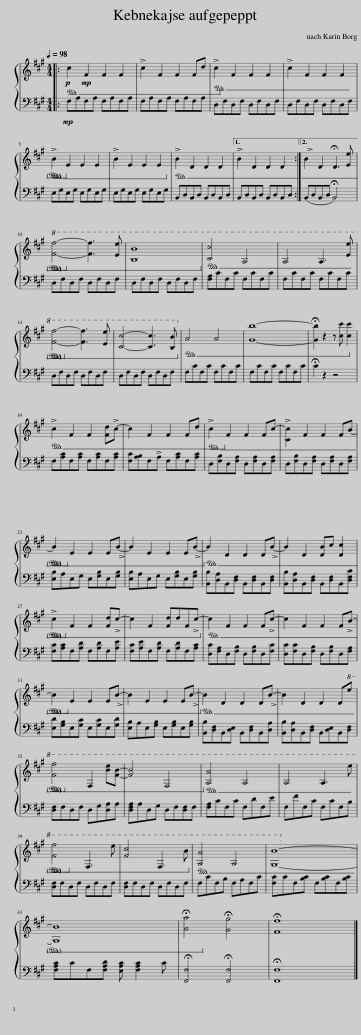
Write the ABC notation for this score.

X:1
%%score { 1 | 2 }
L:1/8
Q:1/4=98
M:4/4
I:linebreak $
K:A
V:1 treble
V:2 bass
V:1
|:!p!!ped! c2!mp! F2 F2 F2 | !>!c2 F2 F2 Fd |!ped! !>!c2 F2 F2 F2!ped-up! | !>!c2 F2 F2 F2 |$!ped! !>!B2 E2 E2 E2!ped-up! | %5
 !>!B2 E2 E2 E2 |!ped! !>!B2 D2 D2 D2!ped-up! |1 !>!B2 D2 D2 D2 :|2 !>!B2 D2 !fermata!D3 [Ee] ||$!ped!!8va(! [ff']4-!ped-up! [ff']3 [ee'] | %10
 [Bb]8 |!ped! [cc']4 A4!ped-up! | A4 A3 [ee'] |$!ped! [ff']4-!ped-up! [ff']3 [ee'] | [cc']4- [cc']3 [Bb]!8va)! | %15
!ped! A4 A4!ped-up! | [Gb]8- | !fermata![Gb]2 z2 z [cc'] [cc']2 |$!ped! !>!c2 F2 F2 [Fd]!>!c-!ped-up! | c2 F2 F2 Fd | %20
!ped! !>!c2 F2 F2 Fc-!ped-up! | !>![Cc]2 F2 F2 FB- |$!ped! B2 E2 E2 E!>!B-!ped-up! | B2 E2 E2 E!>!B- |!ped! B2 D2 D2 D!>!B-!ped-up! | %25
 B2 D2 [DB]c [Dc]2 |$!ped! !>!c2 F2 F2 [Fd]!>!c-!ped-up! | c2 F2 [Fd]dF!>!c- |!ped! c2 F2 F2 F!>!c-!ped-up! | c2 F2 F2 F!>!B- |$ %30
!ped! B2 E2 E2 E!>!B-!ped-up! | B2 E2 E2 E!>!B- |!ped! B2 D2 D2 D!>!B-!ped-up! | B2 D2 D2 D!8va(!e' |$!ped! [ff']4!ped-up! F2 [be'][fb]- | %35
 [fb]4 F4 |!ped! [Aa]4 A4!ped-up! | A4 A3 e' |$!ped! [ff']4!ped-up! F3 e' | [fc']4 F3 b | %40
!ped! [Aa]4 A4!ped-up! | [Gb]8-!8va)! |$ [G,B]8 | !fermata![Aa]4 !fermata![Gg]4 | !fermata![Ff]8 |] %45
V:2
|:!mp! F,A,F,A, F,A,F,A, | F,A,F,A, F,A,F,A, | D,F,D,F, D,F,D,F, | D,F,D,F, D,F,D,F, |$ E,G,E,G, E,G,E,G, | %5
 E,G,E,G, E,G,E,G, | B,,D,B,,D, B,,D,B,,D, |1 B,,D,B,,D, B,,D,B,,D, :|2 (B,,D,B,,D, !fermata!B,,4) ||$ D,F,D,F, D,F,D,F, | %10
 D,F,D,F, D,F,D,F, | [F,A,]CF,C F,CF,C | F,CF,C F,CF,C |$ D,F,D,F, D,F,D,F, | D,F,D,F, D,F,D,F, | %15
 F,CF,C F,CF,C | F,CF,C F,CF,C | !fermata!C2 z2 z4 |$ F,[A,C]F,[A,C] F,[A,C]F,[A,C] | [F,C][A,B,]F,!>!A, F,[A,C]F,[A,C] | %20
 D,[F,B,]D,[F,A,] D,[F,A,]D,[F,A,] | D,[F,B,]D,[F,A,] D,[F,A,]D,[F,A,] |$ [E,B,]A,E,G, E,[G,B,]E,[G,B,] | [E,B,]A,E,G, E,[G,B,]E,[G,B,] | [B,,B,][D,A,]B,,[D,F,] B,,[D,F,]B,,[D,F,] | %25
 [B,,B,][D,A,]B,,[D,F,] B,,[D,F,]B,,[D,F,C] |$ [F,C][A,C]F,[A,D] F,[A,D]F,[A,E] | [F,C][A,E]F,[A,D] F,[A,D]F,[A,C] | [D,C][F,A,]D,[F,B,] D,[F,B,]D,[F,C] | [D,C][F,C]D,[F,B,] D,[F,B,]D,[F,A,] |$ %30
 [E,D][G,B,]E,[G,C] E,[G,C]E,[G,D] | [E,B,]A,E,[G,B,] E,[G,B,]E,[G,B,] | [B,,B,][D,F,]B,,[D,E,] B,,[D,F,]B,,[D,A,] | [B,,B,][D,A,]B,,[D,F,] B,,[D,E,]B,,[D,F,] |$ [D,F,]F,D,F, D,G,[D,A,]A, | %35
 [D,F,A,]A,D,G, D,F,[D,F,]F, | [F,A,]CF,C F,DF,E | F,FF,C F,CF,B, |$ [D,F,]F,D,F, D,F,D,F, | [D,F,]F,D,F, D,F,D,F, | %40
 F,CF,B, F,A,F,C | [F,C]CF,[B,C] F,[B,C]F,[B,C] |$ [F,A,C]CF,[F,A,D] [E,A,C] [F,A,C]2 C | !fermata![F,,F,]4 !fermata![F,,F,]4 | !fermata![F,,F,]8 |] %45
